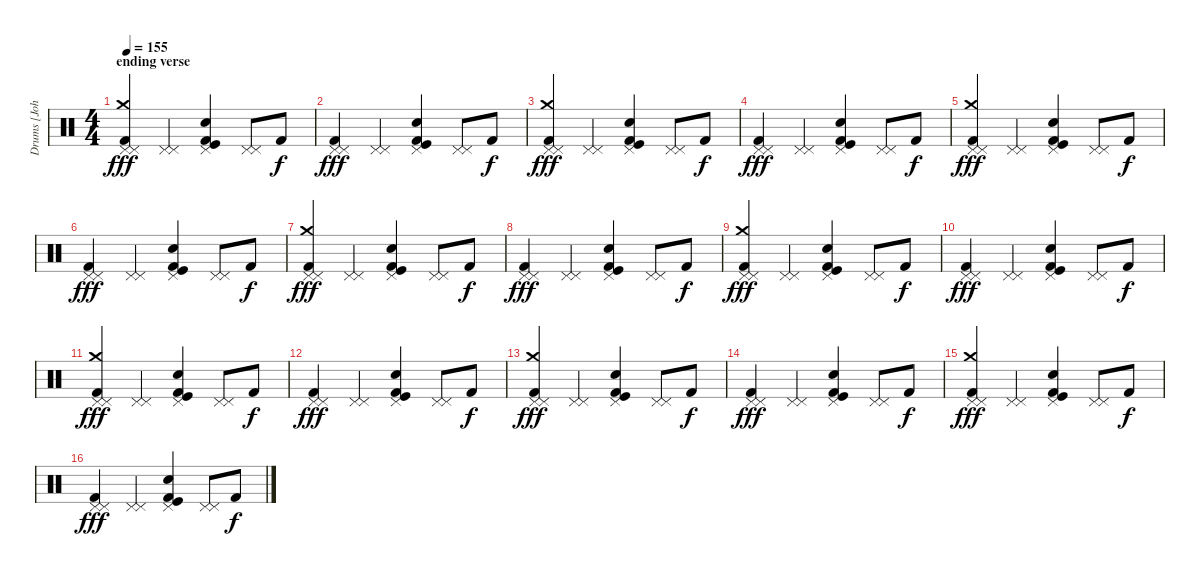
\track ("Drums [John]" "Drums [Joh") {instrument percussion}
\staff {score}
\articulation defaults
\ts (4 4)
\section ("" "ending verse")
\tempo 155
\clef neutral
\ks c
("Pedal Hi-Hat (hit)" "Pedal Hi-Hat (hit)" "Crash medium (hit)" "Kick (hit) 2").4{dy fff} ("Pedal Hi-Hat (hit)" "Pedal Hi-Hat (hit)").4 ("Pedal Hi-Hat (hit)" "Electric Snare (hit)" "Kick (hit) 2" "Kick (hit)").4 ("Pedal Hi-Hat (hit)" "Pedal Hi-Hat (hit)").8 "Kick (hit) 2".8{dy f} |
("Pedal Hi-Hat (hit)" "Pedal Hi-Hat (hit)" "Kick (hit) 2").4{dy fff} ("Pedal Hi-Hat (hit)" "Pedal Hi-Hat (hit)").4 ("Pedal Hi-Hat (hit)" "Electric Snare (hit)" "Kick (hit) 2" "Kick (hit)").4 ("Pedal Hi-Hat (hit)" "Pedal Hi-Hat (hit)").8 "Kick (hit) 2".8{dy f} |
("Pedal Hi-Hat (hit)" "Pedal Hi-Hat (hit)" "Crash medium (hit)" "Kick (hit) 2").4{dy fff} ("Pedal Hi-Hat (hit)" "Pedal Hi-Hat (hit)").4 ("Pedal Hi-Hat (hit)" "Electric Snare (hit)" "Kick (hit) 2" "Kick (hit)").4 ("Pedal Hi-Hat (hit)" "Pedal Hi-Hat (hit)").8 "Kick (hit) 2".8{dy f} |
("Pedal Hi-Hat (hit)" "Pedal Hi-Hat (hit)" "Kick (hit) 2").4{dy fff} ("Pedal Hi-Hat (hit)" "Pedal Hi-Hat (hit)").4 ("Pedal Hi-Hat (hit)" "Electric Snare (hit)" "Kick (hit) 2" "Kick (hit)").4 ("Pedal Hi-Hat (hit)" "Pedal Hi-Hat (hit)").8 "Kick (hit) 2".8{dy f} |
("Pedal Hi-Hat (hit)" "Pedal Hi-Hat (hit)" "Crash medium (hit)" "Kick (hit) 2").4{dy fff} ("Pedal Hi-Hat (hit)" "Pedal Hi-Hat (hit)").4 ("Pedal Hi-Hat (hit)" "Electric Snare (hit)" "Kick (hit) 2" "Kick (hit)").4 ("Pedal Hi-Hat (hit)" "Pedal Hi-Hat (hit)").8 "Kick (hit) 2".8{dy f} |
("Pedal Hi-Hat (hit)" "Pedal Hi-Hat (hit)" "Kick (hit) 2").4{dy fff} ("Pedal Hi-Hat (hit)" "Pedal Hi-Hat (hit)").4 ("Pedal Hi-Hat (hit)" "Electric Snare (hit)" "Kick (hit) 2" "Kick (hit)").4 ("Pedal Hi-Hat (hit)" "Pedal Hi-Hat (hit)").8 "Kick (hit) 2".8{dy f} |
("Pedal Hi-Hat (hit)" "Pedal Hi-Hat (hit)" "Crash medium (hit)" "Kick (hit) 2").4{dy fff} ("Pedal Hi-Hat (hit)" "Pedal Hi-Hat (hit)").4 ("Pedal Hi-Hat (hit)" "Electric Snare (hit)" "Kick (hit) 2" "Kick (hit)").4 ("Pedal Hi-Hat (hit)" "Pedal Hi-Hat (hit)").8 "Kick (hit) 2".8{dy f} |
("Pedal Hi-Hat (hit)" "Pedal Hi-Hat (hit)" "Kick (hit) 2").4{dy fff} ("Pedal Hi-Hat (hit)" "Pedal Hi-Hat (hit)").4 ("Pedal Hi-Hat (hit)" "Electric Snare (hit)" "Kick (hit) 2" "Kick (hit)").4 ("Pedal Hi-Hat (hit)" "Pedal Hi-Hat (hit)").8 "Kick (hit) 2".8{dy f} |
("Pedal Hi-Hat (hit)" "Pedal Hi-Hat (hit)" "Crash medium (hit)" "Kick (hit) 2").4{dy fff} ("Pedal Hi-Hat (hit)" "Pedal Hi-Hat (hit)").4 ("Pedal Hi-Hat (hit)" "Electric Snare (hit)" "Kick (hit) 2" "Kick (hit)").4 ("Pedal Hi-Hat (hit)" "Pedal Hi-Hat (hit)").8 "Kick (hit) 2".8{dy f} |
("Pedal Hi-Hat (hit)" "Pedal Hi-Hat (hit)" "Kick (hit) 2").4{dy fff} ("Pedal Hi-Hat (hit)" "Pedal Hi-Hat (hit)").4 ("Pedal Hi-Hat (hit)" "Electric Snare (hit)" "Kick (hit) 2" "Kick (hit)").4 ("Pedal Hi-Hat (hit)" "Pedal Hi-Hat (hit)").8 "Kick (hit) 2".8{dy f} |
("Pedal Hi-Hat (hit)" "Pedal Hi-Hat (hit)" "Crash medium (hit)" "Kick (hit) 2").4{dy fff} ("Pedal Hi-Hat (hit)" "Pedal Hi-Hat (hit)").4 ("Pedal Hi-Hat (hit)" "Electric Snare (hit)" "Kick (hit) 2" "Kick (hit)").4 ("Pedal Hi-Hat (hit)" "Pedal Hi-Hat (hit)").8 "Kick (hit) 2".8{dy f} |
("Pedal Hi-Hat (hit)" "Pedal Hi-Hat (hit)" "Kick (hit) 2").4{dy fff} ("Pedal Hi-Hat (hit)" "Pedal Hi-Hat (hit)").4 ("Pedal Hi-Hat (hit)" "Electric Snare (hit)" "Kick (hit) 2" "Kick (hit)").4 ("Pedal Hi-Hat (hit)" "Pedal Hi-Hat (hit)").8 "Kick (hit) 2".8{dy f} |
("Pedal Hi-Hat (hit)" "Pedal Hi-Hat (hit)" "Crash medium (hit)" "Kick (hit) 2").4{dy fff} ("Pedal Hi-Hat (hit)" "Pedal Hi-Hat (hit)").4 ("Pedal Hi-Hat (hit)" "Electric Snare (hit)" "Kick (hit) 2" "Kick (hit)").4 ("Pedal Hi-Hat (hit)" "Pedal Hi-Hat (hit)").8 "Kick (hit) 2".8{dy f} |
("Pedal Hi-Hat (hit)" "Pedal Hi-Hat (hit)" "Kick (hit) 2").4{dy fff} ("Pedal Hi-Hat (hit)" "Pedal Hi-Hat (hit)").4 ("Pedal Hi-Hat (hit)" "Electric Snare (hit)" "Kick (hit) 2" "Kick (hit)").4 ("Pedal Hi-Hat (hit)" "Pedal Hi-Hat (hit)").8 "Kick (hit) 2".8{dy f} |
("Pedal Hi-Hat (hit)" "Pedal Hi-Hat (hit)" "Crash medium (hit)" "Kick (hit) 2").4{dy fff} ("Pedal Hi-Hat (hit)" "Pedal Hi-Hat (hit)").4 ("Pedal Hi-Hat (hit)" "Electric Snare (hit)" "Kick (hit) 2" "Kick (hit)").4 ("Pedal Hi-Hat (hit)" "Pedal Hi-Hat (hit)").8 "Kick (hit) 2".8{dy f} |
("Pedal Hi-Hat (hit)" "Pedal Hi-Hat (hit)" "Kick (hit) 2").4{dy fff} ("Pedal Hi-Hat (hit)" "Pedal Hi-Hat (hit)").4 ("Pedal Hi-Hat (hit)" "Electric Snare (hit)" "Kick (hit) 2" "Kick (hit)").4 ("Pedal Hi-Hat (hit)" "Pedal Hi-Hat (hit)").8 "Kick (hit) 2".8{dy f}
